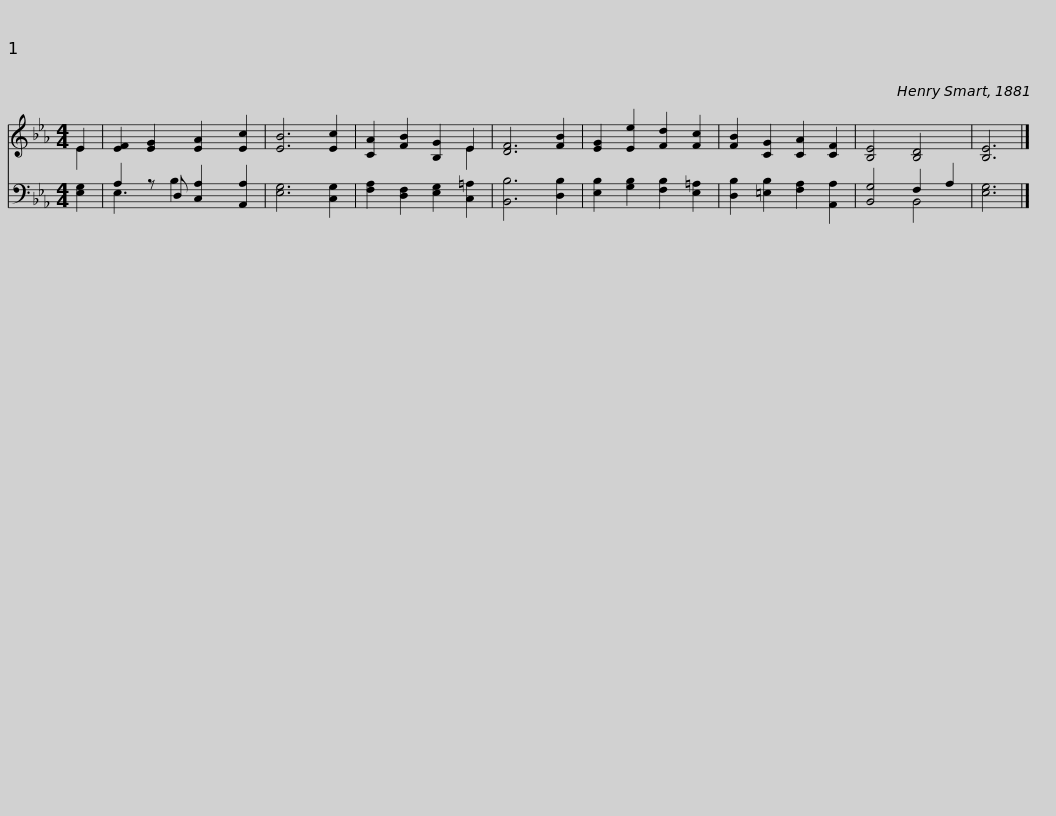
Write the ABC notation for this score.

X:1
%%score ( 1 2 ) ( 3 4 )
L:1/8
M:4/4
I:linebreak $
K:Eb
V:1 treble
V:2 treble
V:3 bass
V:4 bass
V:1
 E2 | [EF]2 [EG]2 [EA]2 [Ec]2 | [EB]6 [Ec]2 | [CA]2 [FB]2 [B,G]2 E2 | [DF]6 [FB]2 | %5
 [EG]2 [Ee]2 [Fd]2 [Fc]2 | [FB]2 [CG]2 [CA]2 [CF]2 | [B,E]4 [B,D]4 |$ [B,E]6 |] %9
V:2
 E2 | x8 | x8 | x6 E2 | x8 | %5
 x8 | x8 | x8 |$ x6 |] %9
V:3
 [E,G,]2 | A,2 z D, [C,A,]2 [A,,A,]2 | [E,G,]6 [C,G,]2 | [F,A,]2 [D,F,]2 [E,G,]2 [C,=A,]2 | [B,,B,]6 [D,B,]2 | %5
 [E,B,]2 [G,B,]2 [F,B,]2 [E,=A,]2 | [D,B,]2 [=E,B,]2 [F,A,]2 [A,,A,]2 | [B,,G,]4 F,2 A,2 |$ [E,G,]6 |] %9
V:4
 x2 | E,3 B,2 x3 | x8 | x8 | x8 | %5
 x8 | x8 | x4 B,,4 |$ x6 |] %9
